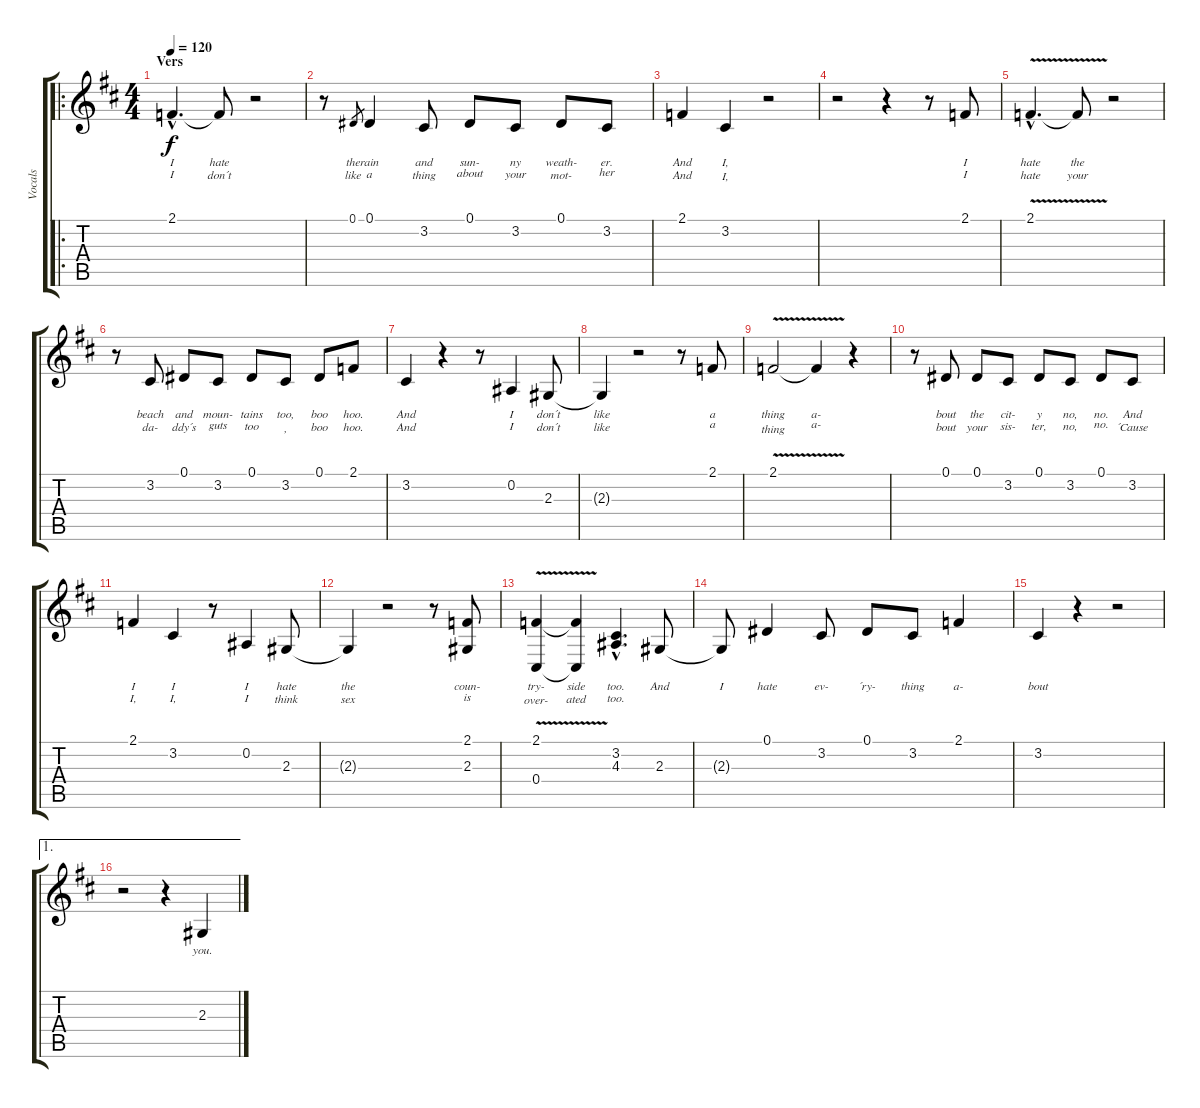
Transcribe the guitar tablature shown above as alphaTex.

\track ("Vocals" "Vocals") {instrument lead6voice}
\staff {score tabs}
\tuning (Eb4 Bb3 Gb3 Db3 Ab2 Eb2) {hide}
\ro
\ts (4 4)
\section ("" "Vers")
\tempo 120
\clef g2
\ks d
2.1{hac}.4{d lyrics (0 "I") lyrics (1 "I") lyrics (2 "") lyrics (3 "") lyrics (4 "") dy f} 2.1{t}.8{lyrics (0 "hate") lyrics (1 "don´t") lyrics (2 "") lyrics (3 "") lyrics (4 "")} r.2 |
r.8 0.1.8{lyrics (0 "the") lyrics (1 "like") lyrics (2 "") lyrics (3 "") lyrics (4 "") gr} 0.1.4{lyrics (0 "rain") lyrics (1 "a") lyrics (2 "") lyrics (3 "") lyrics (4 "")} 3.2.8{lyrics (0 "and") lyrics (1 "thing") lyrics (2 "") lyrics (3 "") lyrics (4 "")} 0.1.8{lyrics (0 "sun-") lyrics (1 "about") lyrics (2 "") lyrics (3 "") lyrics (4 "")} 3.2.8{lyrics (0 "ny") lyrics (1 "your") lyrics (2 "") lyrics (3 "") lyrics (4 "")} 0.1.8{lyrics (0 "weath-") lyrics (1 "mot-") lyrics (2 "") lyrics (3 "") lyrics (4 "")} 3.2.8{lyrics (0 "er.") lyrics (1 "her") lyrics (2 "") lyrics (3 "") lyrics (4 "")} |
2.1.4{lyrics (0 "And") lyrics (1 "And") lyrics (2 "") lyrics (3 "") lyrics (4 "")} 3.2.4{lyrics (0 "I,") lyrics (1 "I,") lyrics (2 "") lyrics (3 "") lyrics (4 "")} r.2 |
r.2 r.4 r.8 2.1.8{lyrics (0 "I") lyrics (1 "I") lyrics (2 "") lyrics (3 "") lyrics (4 "")} |
2.1{v hac}.4{d lyrics (0 "hate") lyrics (1 "hate") lyrics (2 "") lyrics (3 "") lyrics (4 "")} 2.1{t}.8{lyrics (0 "the") lyrics (1 "your") lyrics (2 "") lyrics (3 "") lyrics (4 "")} r.2 |
r.8 3.2.8{lyrics (0 "beach") lyrics (1 "da-") lyrics (2 "") lyrics (3 "") lyrics (4 "")} 0.1.8{lyrics (0 "and") lyrics (1 "ddy´s") lyrics (2 "") lyrics (3 "") lyrics (4 "")} 3.2.8{lyrics (0 "moun-") lyrics (1 "guts") lyrics (2 "") lyrics (3 "") lyrics (4 "")} 0.1.8{lyrics (0 "tains") lyrics (1 "too") lyrics (2 "") lyrics (3 "") lyrics (4 "")} 3.2.8{lyrics (0 "too,") lyrics (1 ",") lyrics (2 "") lyrics (3 "") lyrics (4 "")} 0.1.8{lyrics (0 "boo") lyrics (1 "boo") lyrics (2 "") lyrics (3 "") lyrics (4 "")} 2.1.8{lyrics (0 "hoo.") lyrics (1 "hoo.") lyrics (2 "") lyrics (3 "") lyrics (4 "")} |
3.2.4{lyrics (0 "And") lyrics (1 "And") lyrics (2 "") lyrics (3 "") lyrics (4 "")} r.4 r.8 0.2.4{lyrics (0 "I") lyrics (1 "I") lyrics (2 "") lyrics (3 "") lyrics (4 "")} 2.3.8{lyrics (0 "don´t") lyrics (1 "don´t") lyrics (2 "") lyrics (3 "") lyrics (4 "")} |
2.3{t}.4{lyrics (0 "like") lyrics (1 "like") lyrics (2 "") lyrics (3 "") lyrics (4 "")} r.2 r.8 2.1.8{lyrics (0 "a") lyrics (1 "a") lyrics (2 "") lyrics (3 "") lyrics (4 "")} |
2.1{v}.2{lyrics (0 "thing") lyrics (1 "thing") lyrics (2 "") lyrics (3 "") lyrics (4 "")} 2.1{t}.4{lyrics (0 "a-") lyrics (1 "a-") lyrics (2 "") lyrics (3 "") lyrics (4 "")} r.4 |
r.8 0.1.8{lyrics (0 "bout") lyrics (1 "bout") lyrics (2 "") lyrics (3 "") lyrics (4 "")} 0.1.8{lyrics (0 "the") lyrics (1 "your") lyrics (2 "") lyrics (3 "") lyrics (4 "")} 3.2.8{lyrics (0 "cit-") lyrics (1 "sis-") lyrics (2 "") lyrics (3 "") lyrics (4 "")} 0.1.8{lyrics (0 "y") lyrics (1 "ter,") lyrics (2 "") lyrics (3 "") lyrics (4 "")} 3.2.8{lyrics (0 "no,") lyrics (1 "no,") lyrics (2 "") lyrics (3 "") lyrics (4 "")} 0.1.8{lyrics (0 "no.") lyrics (1 "no.") lyrics (2 "") lyrics (3 "") lyrics (4 "")} 3.2.8{lyrics (0 "And") lyrics (1 "´Cause") lyrics (2 "") lyrics (3 "") lyrics (4 "")} |
2.1.4{lyrics (0 "I") lyrics (1 "I,") lyrics (2 "") lyrics (3 "") lyrics (4 "")} 3.2.4{lyrics (0 "I") lyrics (1 "I,") lyrics (2 "") lyrics (3 "") lyrics (4 "")} r.8 0.2.4{lyrics (0 "I") lyrics (1 "I") lyrics (2 "") lyrics (3 "") lyrics (4 "")} 2.3.8{lyrics (0 "hate") lyrics (1 "think") lyrics (2 "") lyrics (3 "") lyrics (4 "")} |
2.3{t}.4{lyrics (0 "the") lyrics (1 "sex") lyrics (2 "") lyrics (3 "") lyrics (4 "")} r.2 r.8 (2.1 2.3).8{lyrics (0 "coun-") lyrics (1 "is") lyrics (2 "") lyrics (3 "") lyrics (4 "")} |
(2.1{v} 0.4).4{lyrics (0 "try-") lyrics (1 "over-") lyrics (2 "") lyrics (3 "") lyrics (4 "")} (2.1{t} 0.4{t}).4{lyrics (0 "side") lyrics (1 "ated") lyrics (2 "") lyrics (3 "") lyrics (4 "")} (3.2{hac} 4.3{hac}).4{d lyrics (0 "too.") lyrics (1 "too.") lyrics (2 "") lyrics (3 "") lyrics (4 "")} 2.3.8{lyrics (0 "And") lyrics (1 "") lyrics (2 "") lyrics (3 "") lyrics (4 "")} |
2.3{t}.8{lyrics (0 "I") lyrics (1 "") lyrics (2 "") lyrics (3 "") lyrics (4 "")} 0.1.4{lyrics (0 "hate") lyrics (1 "") lyrics (2 "") lyrics (3 "") lyrics (4 "")} 3.2.8{lyrics (0 "ev-") lyrics (1 "") lyrics (2 "") lyrics (3 "") lyrics (4 "")} 0.1.8{lyrics (0 "´ry-") lyrics (1 "") lyrics (2 "") lyrics (3 "") lyrics (4 "")} 3.2.8{lyrics (0 "thing") lyrics (1 "") lyrics (2 "") lyrics (3 "") lyrics (4 "")} 2.1.4{lyrics (0 "a-") lyrics (1 "") lyrics (2 "") lyrics (3 "") lyrics (4 "")} |
3.2.4{lyrics (0 "bout") lyrics (1 "") lyrics (2 "") lyrics (3 "") lyrics (4 "")} r.4 r.2 |
\ae 1
r.2 r.4 2.3.4{lyrics (0 "you.") lyrics (1 "") lyrics (2 "") lyrics (3 "") lyrics (4 "")}
